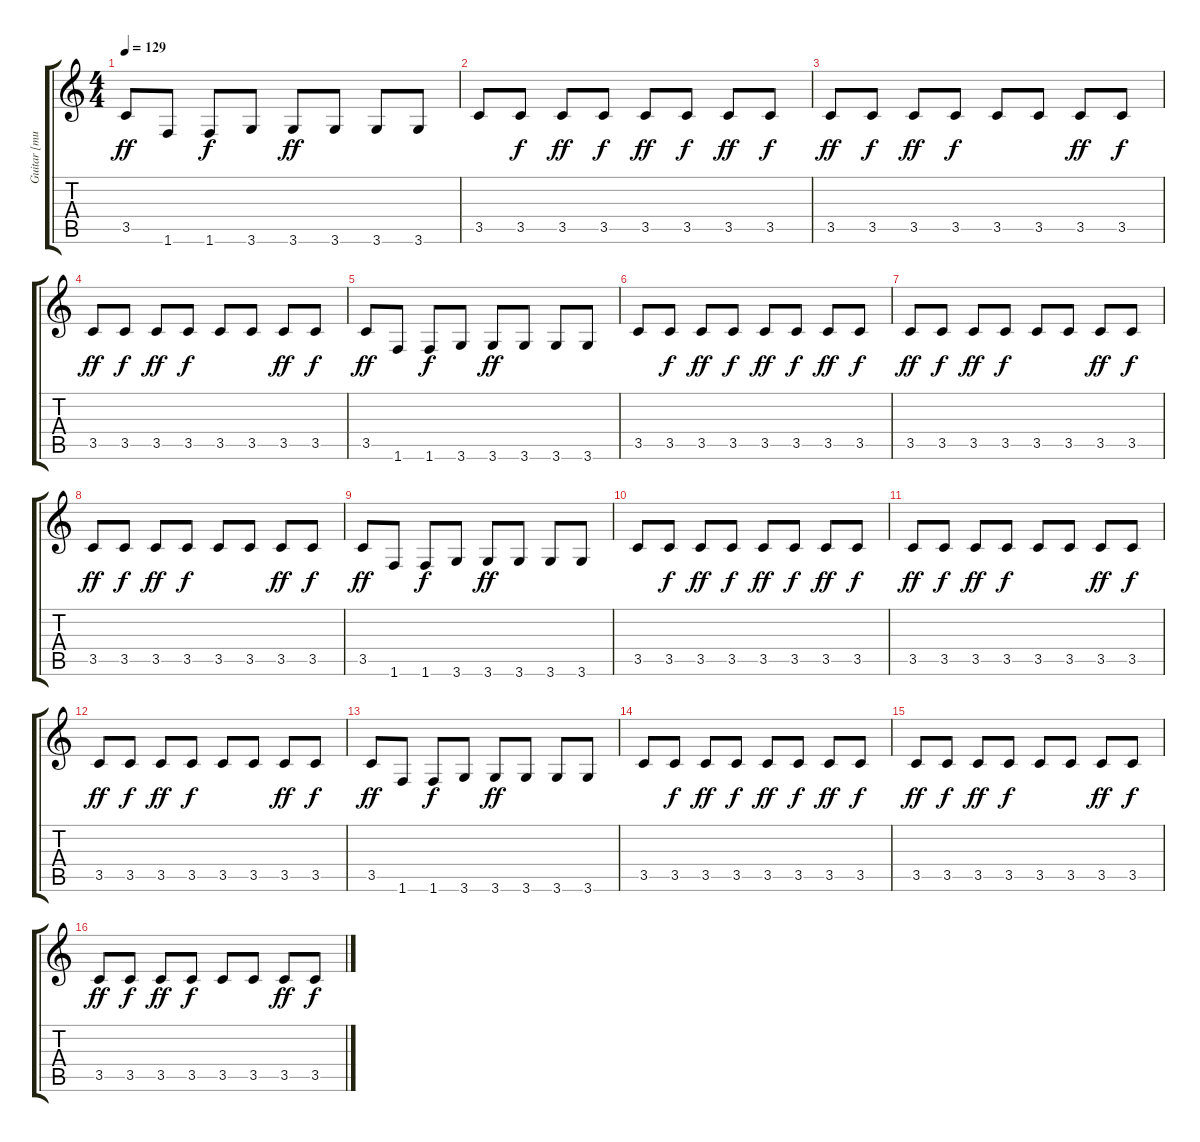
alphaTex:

\track ("Guitar [muted]" "Guitar [mu") {instrument overdrivenguitar}
\staff {score tabs}
\tuning (E4 B3 G3 D3 A2 E2) {hide}
\ts (4 4)
\tempo 129
\clef g2
\ks c
3.5.8{dy ff} 1.6.8 1.6.8{dy f} 3.6.8 3.6.8{dy ff} 3.6.8 3.6.8 3.6.8 |
3.5.8 3.5.8{dy f} 3.5.8{dy ff} 3.5.8{dy f} 3.5.8{dy ff} 3.5.8{dy f} 3.5.8{dy ff} 3.5.8{dy f} |
3.5.8{dy ff} 3.5.8{dy f} 3.5.8{dy ff} 3.5.8{dy f} 3.5.8 3.5.8 3.5.8{dy ff} 3.5.8{dy f} |
3.5.8{dy ff} 3.5.8{dy f} 3.5.8{dy ff} 3.5.8{dy f} 3.5.8 3.5.8 3.5.8{dy ff} 3.5.8{dy f} |
3.5.8{dy ff} 1.6.8 1.6.8{dy f} 3.6.8 3.6.8{dy ff} 3.6.8 3.6.8 3.6.8 |
3.5.8 3.5.8{dy f} 3.5.8{dy ff} 3.5.8{dy f} 3.5.8{dy ff} 3.5.8{dy f} 3.5.8{dy ff} 3.5.8{dy f} |
3.5.8{dy ff} 3.5.8{dy f} 3.5.8{dy ff} 3.5.8{dy f} 3.5.8 3.5.8 3.5.8{dy ff} 3.5.8{dy f} |
3.5.8{dy ff} 3.5.8{dy f} 3.5.8{dy ff} 3.5.8{dy f} 3.5.8 3.5.8 3.5.8{dy ff} 3.5.8{dy f} |
3.5.8{dy ff} 1.6.8 1.6.8{dy f} 3.6.8 3.6.8{dy ff} 3.6.8 3.6.8 3.6.8 |
3.5.8 3.5.8{dy f} 3.5.8{dy ff} 3.5.8{dy f} 3.5.8{dy ff} 3.5.8{dy f} 3.5.8{dy ff} 3.5.8{dy f} |
3.5.8{dy ff} 3.5.8{dy f} 3.5.8{dy ff} 3.5.8{dy f} 3.5.8 3.5.8 3.5.8{dy ff} 3.5.8{dy f} |
3.5.8{dy ff} 3.5.8{dy f} 3.5.8{dy ff} 3.5.8{dy f} 3.5.8 3.5.8 3.5.8{dy ff} 3.5.8{dy f} |
3.5.8{dy ff} 1.6.8 1.6.8{dy f} 3.6.8 3.6.8{dy ff} 3.6.8 3.6.8 3.6.8 |
3.5.8 3.5.8{dy f} 3.5.8{dy ff} 3.5.8{dy f} 3.5.8{dy ff} 3.5.8{dy f} 3.5.8{dy ff} 3.5.8{dy f} |
3.5.8{dy ff} 3.5.8{dy f} 3.5.8{dy ff} 3.5.8{dy f} 3.5.8 3.5.8 3.5.8{dy ff} 3.5.8{dy f} |
3.5.8{dy ff} 3.5.8{dy f} 3.5.8{dy ff} 3.5.8{dy f} 3.5.8 3.5.8 3.5.8{dy ff} 3.5.8{dy f}
